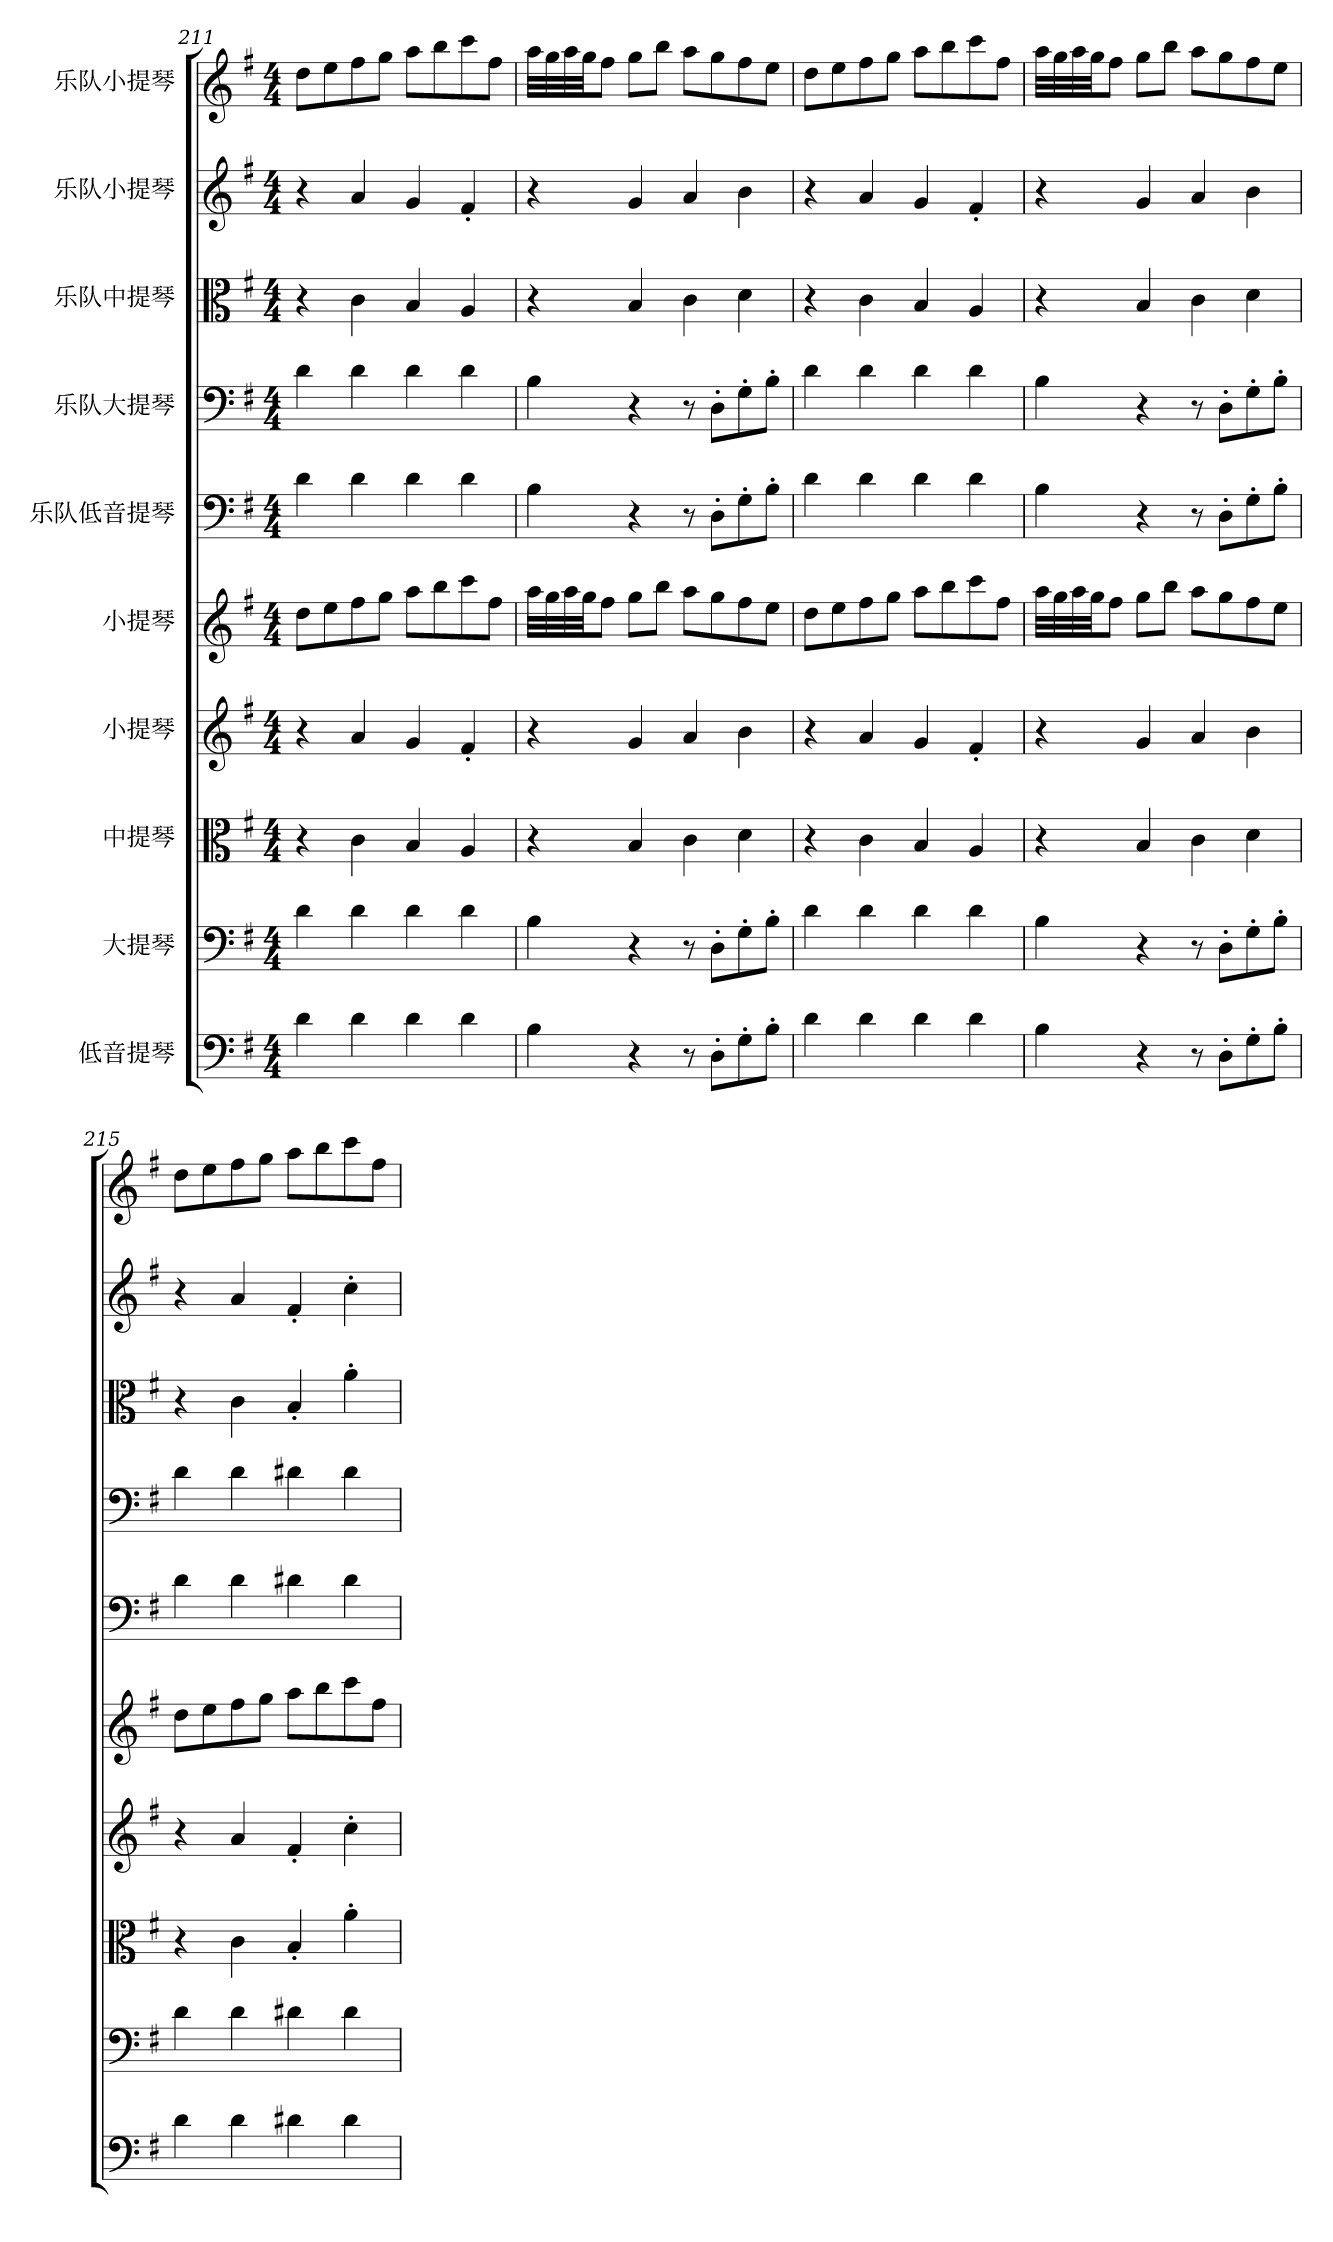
**kern	**kern	**kern	**kern	**kern	**kern	**kern	**kern	**kern	**kern
*part10	*part9	*part8	*part7	*part6	*part5	*part4	*part3	*part2	*part1
*staff10	*staff9	*staff8	*staff7	*staff6	*staff5	*staff4	*staff3	*staff2	*staff1
*I"低音提琴	*I"大提琴	*I"中提琴	*I"小提琴	*I"小提琴	*I"乐队低音提琴	*I"乐队大提琴	*I"乐队中提琴	*I"乐队小提琴	*I"乐队小提琴
!!LO:PB:g=z
*clefF4	*clefF4	*clefC3	*clefG2	*clefG2	*clefF4	*clefF4	*clefC3	*clefG2	*clefG2
*ITrd7c12	*	*	*	*	*ITrd7c12	*	*	*	*
*k[f#]	*k[f#]	*k[f#]	*k[f#]	*k[f#]	*k[f#]	*k[f#]	*k[f#]	*k[f#]	*k[f#]
*M4/4	*M4/4	*M4/4	*M4/4	*M4/4	*M4/4	*M4/4	*M4/4	*M4/4	*M4/4
=211	=211	=211	=211	=211	=211	=211	=211	=211	=211
4D\	4d\	4r	4r	8dd\L	4D\	4d\	4r	4r	8dd\L
.	.	.	.	8ee\	.	.	.	.	8ee\
4D\	4d\	4c\	4a/	8ff#\	4D\	4d\	4c\	4a/	8ff#\
.	.	.	.	8gg\J	.	.	.	.	8gg\J
4D\	4d\	4B/	4g/	8aa\L	4D\	4d\	4B/	4g/	8aa\L
.	.	.	.	8bb\	.	.	.	.	8bb\
4D\	4d\	4A/	4f#'/	8ccc\	4D\	4d\	4A/	4f#'/	8ccc\
.	.	.	.	8ff#\J	.	.	.	.	8ff#\J
=212	=212	=212	=212	=212	=212	=212	=212	=212	=212
4BB\	4B\	4r	4r	32aa\LLL	4BB\	4B\	4r	4r	32aa\LLL
.	.	.	.	32gg\	.	.	.	.	32gg\
.	.	.	.	32aa\	.	.	.	.	32aa\
.	.	.	.	32gg\JJ	.	.	.	.	32gg\JJ
.	.	.	.	8ff#\J	.	.	.	.	8ff#\J
4r	4r	4B/	4g/	8gg\L	4r	4r	4B/	4g/	8gg\L
.	.	.	.	8bb\J	.	.	.	.	8bb\J
8r	8r	4c\	4a/	8aa\L	8r	8r	4c\	4a/	8aa\L
8DD'\L	8D'\L	.	.	8gg\	8DD'\L	8D'\L	.	.	8gg\
8GG'\	8G'\	4d\	4b\	8ff#\	8GG'\	8G'\	4d\	4b\	8ff#\
8BB'\J	8B'\J	.	.	8ee\J	8BB'\J	8B'\J	.	.	8ee\J
=213	=213	=213	=213	=213	=213	=213	=213	=213	=213
4D\	4d\	4r	4r	8dd\L	4D\	4d\	4r	4r	8dd\L
.	.	.	.	8ee\	.	.	.	.	8ee\
4D\	4d\	4c\	4a/	8ff#\	4D\	4d\	4c\	4a/	8ff#\
.	.	.	.	8gg\J	.	.	.	.	8gg\J
4D\	4d\	4B/	4g/	8aa\L	4D\	4d\	4B/	4g/	8aa\L
.	.	.	.	8bb\	.	.	.	.	8bb\
4D\	4d\	4A/	4f#'/	8ccc\	4D\	4d\	4A/	4f#'/	8ccc\
.	.	.	.	8ff#\J	.	.	.	.	8ff#\J
=214	=214	=214	=214	=214	=214	=214	=214	=214	=214
4BB\	4B\	4r	4r	32aa\LLL	4BB\	4B\	4r	4r	32aa\LLL
.	.	.	.	32gg\	.	.	.	.	32gg\
.	.	.	.	32aa\	.	.	.	.	32aa\
.	.	.	.	32gg\JJ	.	.	.	.	32gg\JJ
.	.	.	.	8ff#\J	.	.	.	.	8ff#\J
4r	4r	4B/	4g/	8gg\L	4r	4r	4B/	4g/	8gg\L
.	.	.	.	8bb\J	.	.	.	.	8bb\J
8r	8r	4c\	4a/	8aa\L	8r	8r	4c\	4a/	8aa\L
8DD'\L	8D'\L	.	.	8gg\	8DD'\L	8D'\L	.	.	8gg\
8GG'\	8G'\	4d\	4b\	8ff#\	8GG'\	8G'\	4d\	4b\	8ff#\
8BB'\J	8B'\J	.	.	8ee\J	8BB'\J	8B'\J	.	.	8ee\J
!!LO:PB:g=z
=215	=215	=215	=215	=215	=215	=215	=215	=215	=215
4D\	4d\	4r	4r	8dd\L	4D\	4d\	4r	4r	8dd\L
.	.	.	.	8ee\	.	.	.	.	8ee\
4D\	4d\	4c\	4a/	8ff#\	4D\	4d\	4c\	4a/	8ff#\
.	.	.	.	8gg\J	.	.	.	.	8gg\J
4D#X\	4d#X\	4B'/	4f#'/	8aa\L	4D#X\	4d#X\	4B'/	4f#'/	8aa\L
.	.	.	.	8bb\	.	.	.	.	8bb\
4D#\	4d#\	4a'\	4cc'\	8ccc\	4D#\	4d#\	4a'\	4cc'\	8ccc\
.	.	.	.	8ff#\J	.	.	.	.	8ff#\J
=	=	=	=	=	=	=	=	=	=
*-	*-	*-	*-	*-	*-	*-	*-	*-	*-
